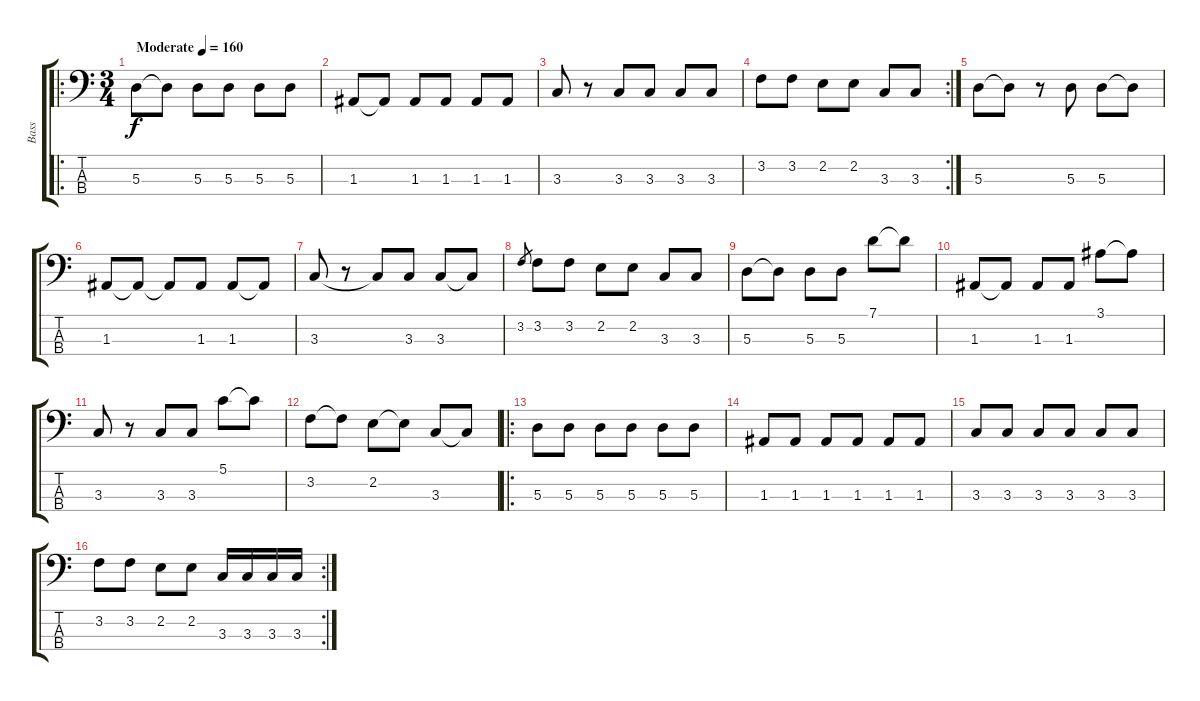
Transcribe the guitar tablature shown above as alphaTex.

\track ("Bass" "Bass") {instrument electricbasspick}
\staff {score tabs}
\tuning (G2 D2 A1 E1) {hide}
\ro
\ts (3 4)
\tempo (160 "Moderate")
\clef f4
\ks c
5.3.8{dy f instrument electricbasspick} 5.3{t}.8 5.3.8 5.3.8 5.3.8 5.3.8 |
1.3.8 1.3{t}.8 1.3.8 1.3.8 1.3.8 1.3.8 |
3.3.8 r.8 3.3.8 3.3.8 3.3.8 3.3.8 |
\rc 2
3.2.8 3.2.8 2.2.8 2.2.8 3.3.8 3.3.8 |
5.3.8 5.3{t}.8 r.8 5.3.8 5.3.8 5.3{t}.8 |
1.3.8 1.3{t}.8 1.3{t}.8 1.3.8 1.3.8 1.3{t}.8 |
3.3.8 r.8 3.3{t}.8 3.3.8 3.3.8 3.3{t}.8 |
3.2.8{gr} 3.2.8 3.2.8 2.2.8 2.2.8 3.3.8 3.3.8 |
5.3.8 5.3{t}.8 5.3.8 5.3.8 7.1.8 7.1{t}.8 |
1.3.8 1.3{t}.8 1.3.8 1.3.8 3.1.8 3.1{t}.8 |
3.3.8 r.8 3.3.8 3.3.8 5.1.8 5.1{t}.8 |
3.2.8 3.2{t}.8 2.2.8 2.2{t}.8 3.3.8 3.3{t}.8 |
\ro
5.3.8 5.3.8 5.3.8 5.3.8 5.3.8 5.3.8 |
1.3.8 1.3.8 1.3.8 1.3.8 1.3.8 1.3.8 |
3.3.8 3.3.8 3.3.8 3.3.8 3.3.8 3.3.8 |
\rc 2
3.2.8 3.2.8 2.2.8 2.2.8 3.3.16 3.3.16 3.3.16 3.3.16
